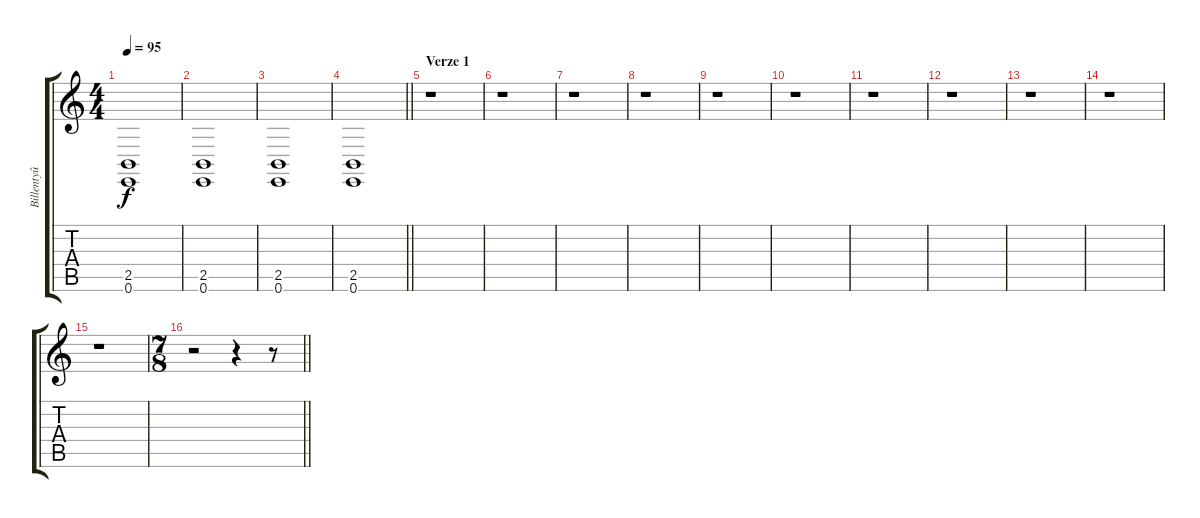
\track ("Billentyû" "Billentyû") {instrument gunshot}
\staff {score tabs}
\tuning (E4 B3 G3 D3 A2 E2) {hide}
\ts (4 4)
\tempo 95
\clef g2
\ks c
(2.5 0.6).1{dy f} |
(2.5 0.6).1 |
(2.5 0.6).1 |
\barLineRight lightlight
(2.5 0.6).1 |
\section ("" "Verze 1")
r.1 |
r.1 |
r.1 |
r.1 |
r.1 |
r.1 |
r.1 |
r.1 |
r.1 |
r.1 |
r.1 |
\ts (7 8)
\barLineRight lightlight
r.2 r.4 r.8
